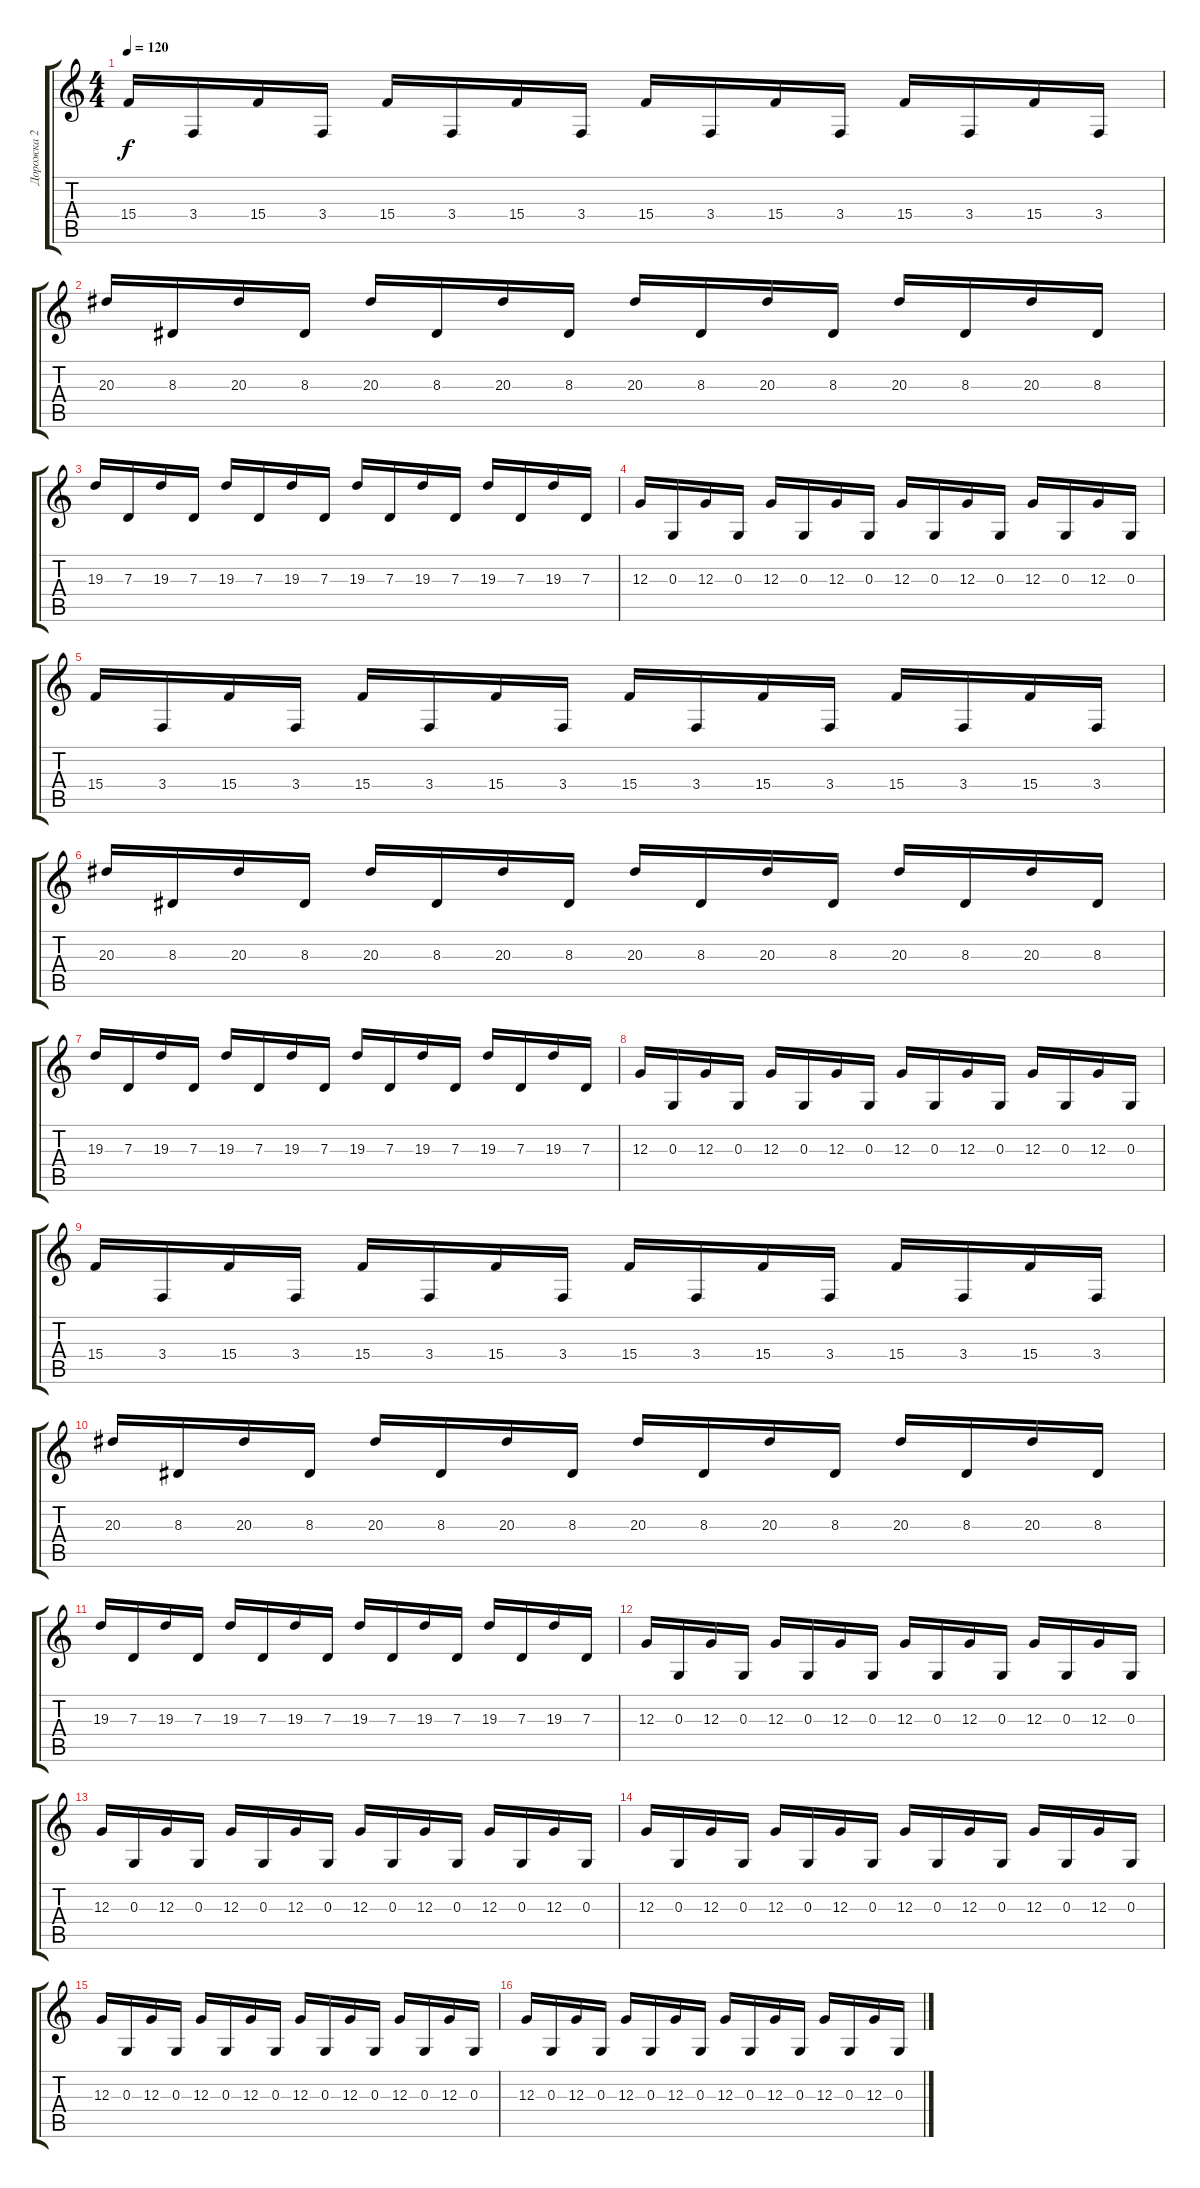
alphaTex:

\track ("Дорожка 2" "Дорожка 2") {instrument drawbarorgan}
\staff {score tabs}
\tuning (E4 B3 G3 D3 A2 E2) {hide}
\ts (4 4)
\tempo 120
\clef g2
\ks c
15.4.16{dy f} 3.4.16 15.4.16 3.4.16 15.4.16 3.4.16 15.4.16 3.4.16 15.4.16 3.4.16 15.4.16 3.4.16 15.4.16 3.4.16 15.4.16 3.4.16 |
20.3.16 8.3.16 20.3.16 8.3.16 20.3.16 8.3.16 20.3.16 8.3.16 20.3.16 8.3.16 20.3.16 8.3.16 20.3.16 8.3.16 20.3.16 8.3.16 |
19.3.16 7.3.16 19.3.16 7.3.16 19.3.16 7.3.16 19.3.16 7.3.16 19.3.16 7.3.16 19.3.16 7.3.16 19.3.16 7.3.16 19.3.16 7.3.16 |
12.3.16 0.3.16 12.3.16 0.3.16 12.3.16 0.3.16 12.3.16 0.3.16 12.3.16 0.3.16 12.3.16 0.3.16 12.3.16 0.3.16 12.3.16 0.3.16 |
15.4.16 3.4.16 15.4.16 3.4.16 15.4.16 3.4.16 15.4.16 3.4.16 15.4.16 3.4.16 15.4.16 3.4.16 15.4.16 3.4.16 15.4.16 3.4.16 |
20.3.16 8.3.16 20.3.16 8.3.16 20.3.16 8.3.16 20.3.16 8.3.16 20.3.16 8.3.16 20.3.16 8.3.16 20.3.16 8.3.16 20.3.16 8.3.16 |
19.3.16 7.3.16 19.3.16 7.3.16 19.3.16 7.3.16 19.3.16 7.3.16 19.3.16 7.3.16 19.3.16 7.3.16 19.3.16 7.3.16 19.3.16 7.3.16 |
12.3.16 0.3.16 12.3.16 0.3.16 12.3.16 0.3.16 12.3.16 0.3.16 12.3.16 0.3.16 12.3.16 0.3.16 12.3.16 0.3.16 12.3.16 0.3.16 |
15.4.16 3.4.16 15.4.16 3.4.16 15.4.16 3.4.16 15.4.16 3.4.16 15.4.16 3.4.16 15.4.16 3.4.16 15.4.16 3.4.16 15.4.16 3.4.16 |
20.3.16 8.3.16 20.3.16 8.3.16 20.3.16 8.3.16 20.3.16 8.3.16 20.3.16 8.3.16 20.3.16 8.3.16 20.3.16 8.3.16 20.3.16 8.3.16 |
19.3.16 7.3.16 19.3.16 7.3.16 19.3.16 7.3.16 19.3.16 7.3.16 19.3.16 7.3.16 19.3.16 7.3.16 19.3.16 7.3.16 19.3.16 7.3.16 |
12.3.16 0.3.16 12.3.16 0.3.16 12.3.16 0.3.16 12.3.16 0.3.16 12.3.16 0.3.16 12.3.16 0.3.16 12.3.16 0.3.16 12.3.16 0.3.16 |
12.3.16 0.3.16 12.3.16 0.3.16 12.3.16 0.3.16 12.3.16 0.3.16 12.3.16 0.3.16 12.3.16 0.3.16 12.3.16 0.3.16 12.3.16 0.3.16 |
12.3.16 0.3.16 12.3.16 0.3.16 12.3.16 0.3.16 12.3.16 0.3.16 12.3.16 0.3.16 12.3.16 0.3.16 12.3.16 0.3.16 12.3.16 0.3.16 |
12.3.16 0.3.16 12.3.16 0.3.16 12.3.16 0.3.16 12.3.16 0.3.16 12.3.16 0.3.16 12.3.16 0.3.16 12.3.16 0.3.16 12.3.16 0.3.16 |
12.3.16 0.3.16 12.3.16 0.3.16 12.3.16 0.3.16 12.3.16 0.3.16 12.3.16 0.3.16 12.3.16 0.3.16 12.3.16 0.3.16 12.3.16 0.3.16
